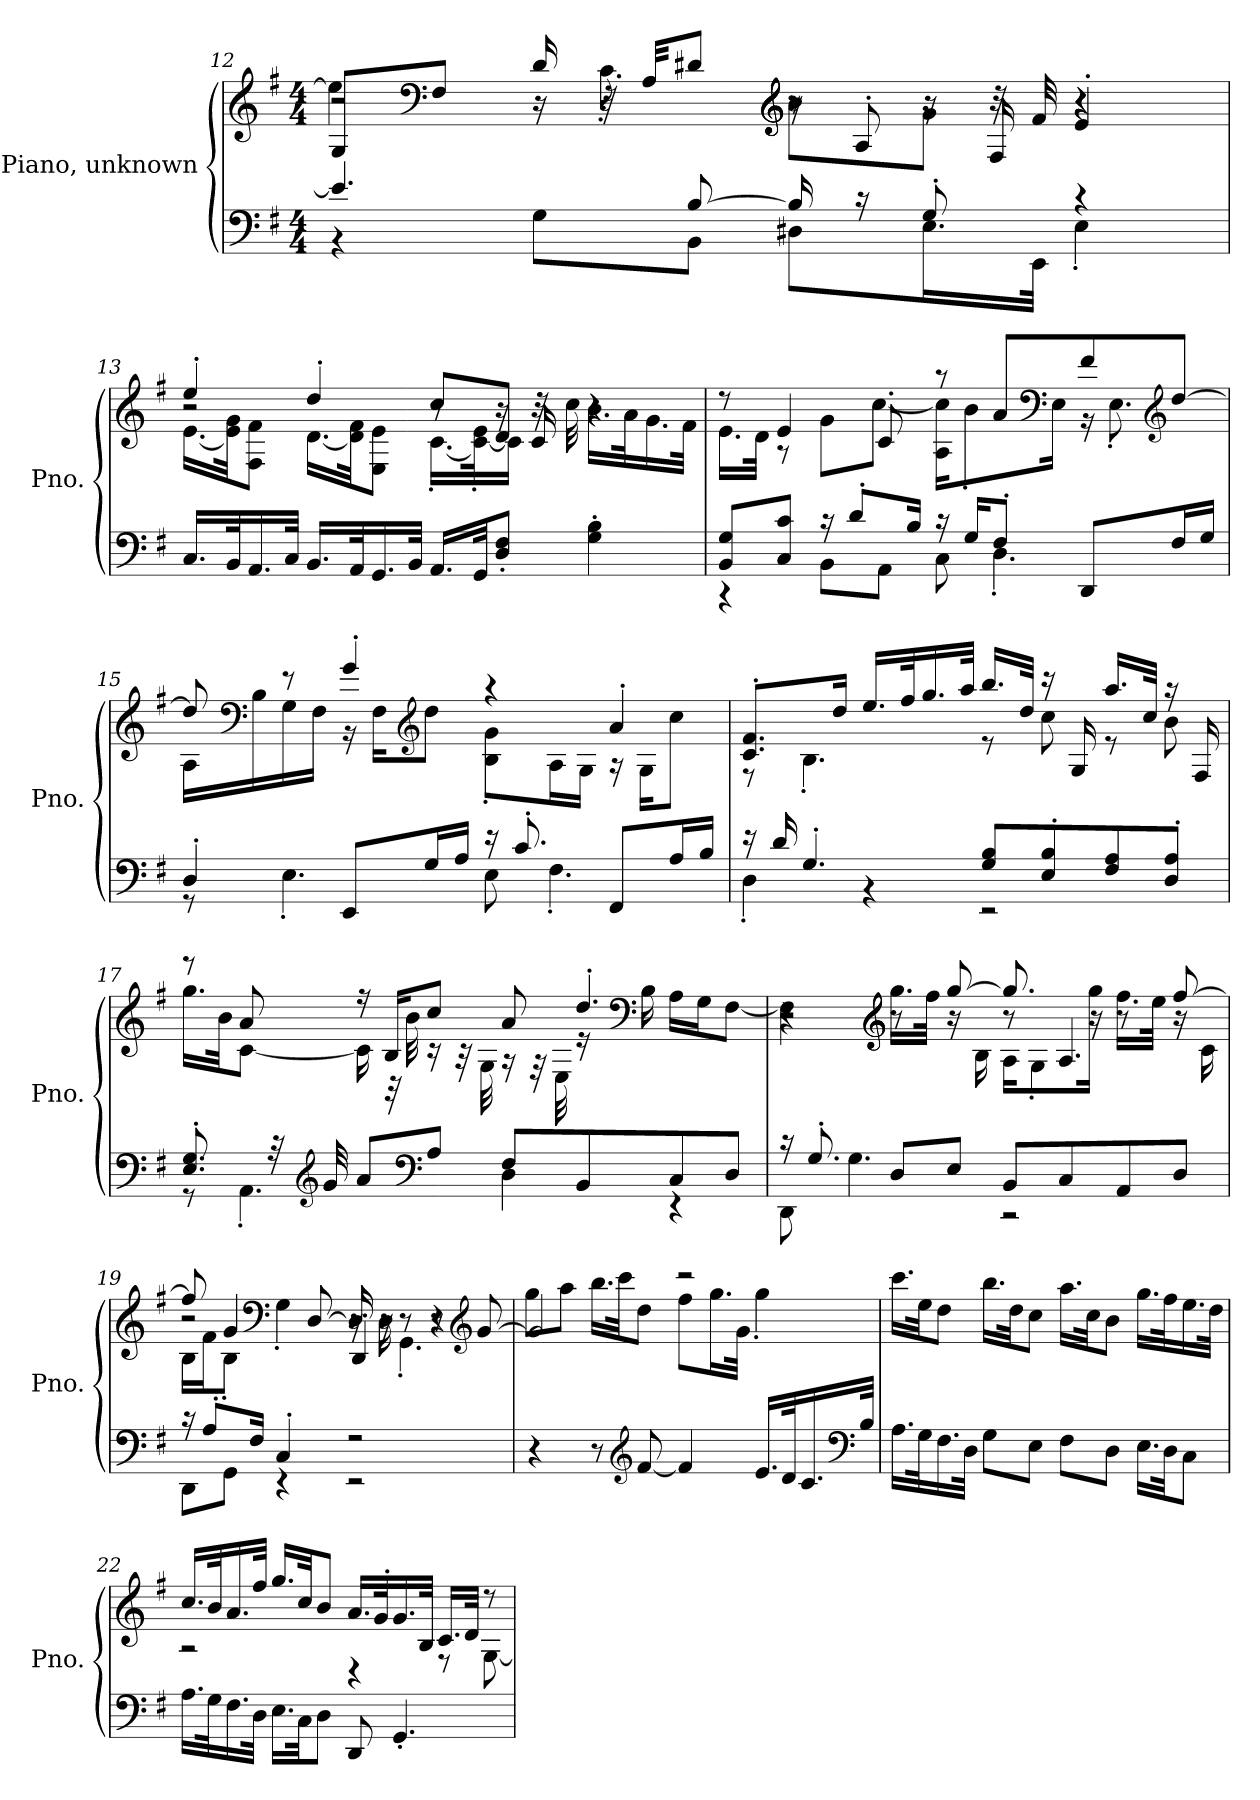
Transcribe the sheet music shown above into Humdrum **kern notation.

**kern	**kern
*part1	*part1
*staff2	*staff1
*I"Piano, unknown	*
*I'Pno.	*
*clefF4	*clefG2
*k[f#]	*k[f#]
*M4/4	*M4/4
=12	=12
*^	*^
*	*	*	*^
4.e/]	4r	8G/L	4ee\]	2r
*	*	*clefF4	*	*
.	.	8F#/J	.	.
.	8G\L	16d/	16r	.
.	.	32r	8.c'\	.
.	.	32A/KKL	.	.
[8B/	8BB\J	8d#X/J	.	.
*	*	*clefG2	*	*
16B/]	8D#X\L	16r	8b\L	8r
16r	.	8A'/	.	.
8G'/	16.E\L	.	8g\J	16r
.	.	32r	.	16F#/
.	32EE\JJk	32f#/	.	.
4r	4E'\	4e'/	4r	4r
*v	*v	*	*	*
!!LO:PB:g=z	!!	!!
=13	=13	=13	=13
16.C/LL	4ee'/	[16.e\LL	2r
32BB/K	.	32e\] 32g\JK	.
16.AA/	.	8F#\ 8f#\J	.
32C/JJk	.	.	.
16.BB/LL	4dd'/	[16.d\LL	.
32AA/K	.	32d\] 32f#\JK	.
16.GG/	.	8E\ 8e\J	.
32BB/JJk	.	.	.
16.AA/LL	8cc/L	[16.c'\LL	8r
32GG/JK	.	32c\_' 32e\'K	.
8D/' 8F#/'J	8d/J	16c\JJ]	16r
.	.	32r	16c/
.	.	32cc\	.
4G\' 4B\'	4r	16.b\LL	4r
.	.	32a\K	.
.	.	16.g\	.
.	.	32f#\JJk	.
*	*	*v	*v
=14	=14	=14
*^	*	*
8BB/ 8G/L	4r	8r	16.e\LL
.	.	.	32d\JJk
8C/ 8c/J	.	4e/	8r
16r	8BB\L	.	8g\L
8d'/L	.	.	.
.	8AA\J	8c'/	[8cc\J
16B/Jk	.	.	.
16r	8C\	8r	16A\ 16cc\]KL
16G/KL	.	.	8b'\
8F#'/J	4.D'\	8a/L	.
*	*	*clefF4	*
.	.	.	16E\Jk
8DD/L	.	8f#/	16r
.	.	.	8.E'\
*	*	*clefG2	*
16F#/L	.	[8dd/J	.
16G/JJ	.	.	.
!!LO:LB:g=z	!!
=15	=15	=15	=15
4D'/	8r	8dd/]	16A\LL
*	*	*clefF4	*
.	.	.	16B\
.	4.E'\	8r	16G\
.	.	.	16F#\JJ
8EE/L	.	4g'/	16r
.	.	.	16F#\KL
*	*	*clefG2	*
16G/L	.	.	8dd\J
16A/JJ	.	.	.
16r	8E\	4r	8B\' 8g\'L
8.c'/	.	.	.
.	4.F#'\	.	16A\L
.	.	.	16G\JJ
8FF#/L	.	4a'/	16r
.	.	.	16G\KL
16A/L	.	.	8cc\J
16B/JJ	.	.	.
=16	=16	=16	=16
16r	4D'\	8.c/' 8.f#/'L	8r
16d/	.	.	.
4.G'/	.	.	4.B'\
.	.	16dd/Jk	.
.	4r	16.ee/LL	.
.	.	32ff#/K	.
.	.	16.gg/	.
.	.	32aa/JJk	.
8G/ 8B/L	2r	16.bb/LL	8r
.	.	32dd/JJk	.
8E/' 8B/'	.	16r	8cc\
.	.	16G/	.
8F#/ 8A/	.	16.aa/LL	8r
.	.	32cc/JJk	.
8D/' 8A/'J	.	16r	8b\
.	.	16F#/	.
!!LO:LB:g=z	!!
=17	=17	=17	=17
8.E/' 8.G/'	8r	8r	16.gg\LL
.	.	.	32b\JK
.	4.AA'\	8a/	[8c\J
32r	.	.	.
*clefG2	*	*	*
32g/	.	.	.
8a/L	.	16r	16c\]
.	.	16B/KL	32r
.	.	.	32b\
*clefF4	*	*	*
8A/J	.	8cc/J	16r
.	.	.	32r
.	.	.	32G\
8F#/L	4D\	8a/	16r
.	.	.	32r
.	.	.	32E\
8BB/	.	4.dd'/	16r
*	*	*clefF4	*
.	.	.	16B\
8C/	4r	.	16A\LL
.	.	.	16G\J
8D/J	.	.	[8F#\J
!!LO:LB:g=z
=18	=18	=18	=18
*	*	*	*^
16r	8DD\	4r	4F#\]	2r
8.G'/	.	.	.	.
.	4.G\	.	.	.
*	*	*clefG2	*	*
8D/L	.	8r	16.gg\LL	.
.	.	.	32ff#\JJk	.
8E/J	.	[8gg/	16r	.
.	.	.	16B\	.
8BB/L	2r	8.gg/]	16A\KL	8r
.	.	.	8G'\	.
8C/	.	.	.	4.A/
.	.	16r	16gg\Jk	.
8AA/	.	8r	16.ff#\LL	.
.	.	.	32ee\JJk	.
8D/J	.	[8ff#/	16r	.
.	.	.	16c\	.
=19	=19	=19	=19	=19
16r	8DD\L	8ff#/]	16B\LL	2r
8A'/L	.	.	16f#\J	.
.	8GG\J	4g/	8B'\J	.
16F#/Jk	.	.	.	.
*	*	*clefF4	*	*
4C'/	4r	.	4G'\	.
.	.	[8D/	.	.
2r	2r	16D/]	16r	4DD'/
.	.	16r	16D\	.
.	.	8r	4.GG'\	.
.	.	8r	.	4r
*	*	*clefG2	*	*
.	.	[8g/	.	.
*v	*v	*	*	*
*	*	*v	*v
!!LO:LB:g=z
=20	=20	=20
4r	2g/]	8gg\L
.	.	8aa\J
8r	.	16.bb\LL
.	.	32ccc\JK
*clefG2	*	*
[8f#/	.	8dd\J
4f#/]	2r	8ff#\L
.	.	16.gg\L
.	.	32g\JJk
16.e/LL	.	4gg'\
32d/K	.	.
16.c/	.	.
*clefF4	*	*
32B/JJk	.	.
*	*v	*v
=21	=21
16.A\LL	16.ccc\LL
32G\K	32ee\JK
16.F#\	8dd\J
32D\JJk	.
8G\L	16.bb\LL
.	32dd\JK
8E\J	8cc\J
8F#\L	16.aa\LL
.	32cc\JK
8D\J	8b\J
16.E\LL	16.gg\LL
32D\JK	32ff#\K
8C\J	16.ee\
.	32dd\JJk
!!LO:LB:g=z
=22	=22
*	*^
16.A\LL	16.cc/LL	2r
32G\K	32b/K	.
16.F#\	16.a/	.
32D\JJk	32ff#/JJk	.
16.E\LL	16.gg/LL	.
32C\JK	32cc/JK	.
8D\J	8b/J	.
8DD/	16.a/LL	4r
.	32g'/K	.
4.GG'/	16.g/	.
.	32B/JJk	.
.	16.c/LL	8r
.	32d/JJk	.
.	8r	[8G\
*	*v	*v
=	=
*-	*-
